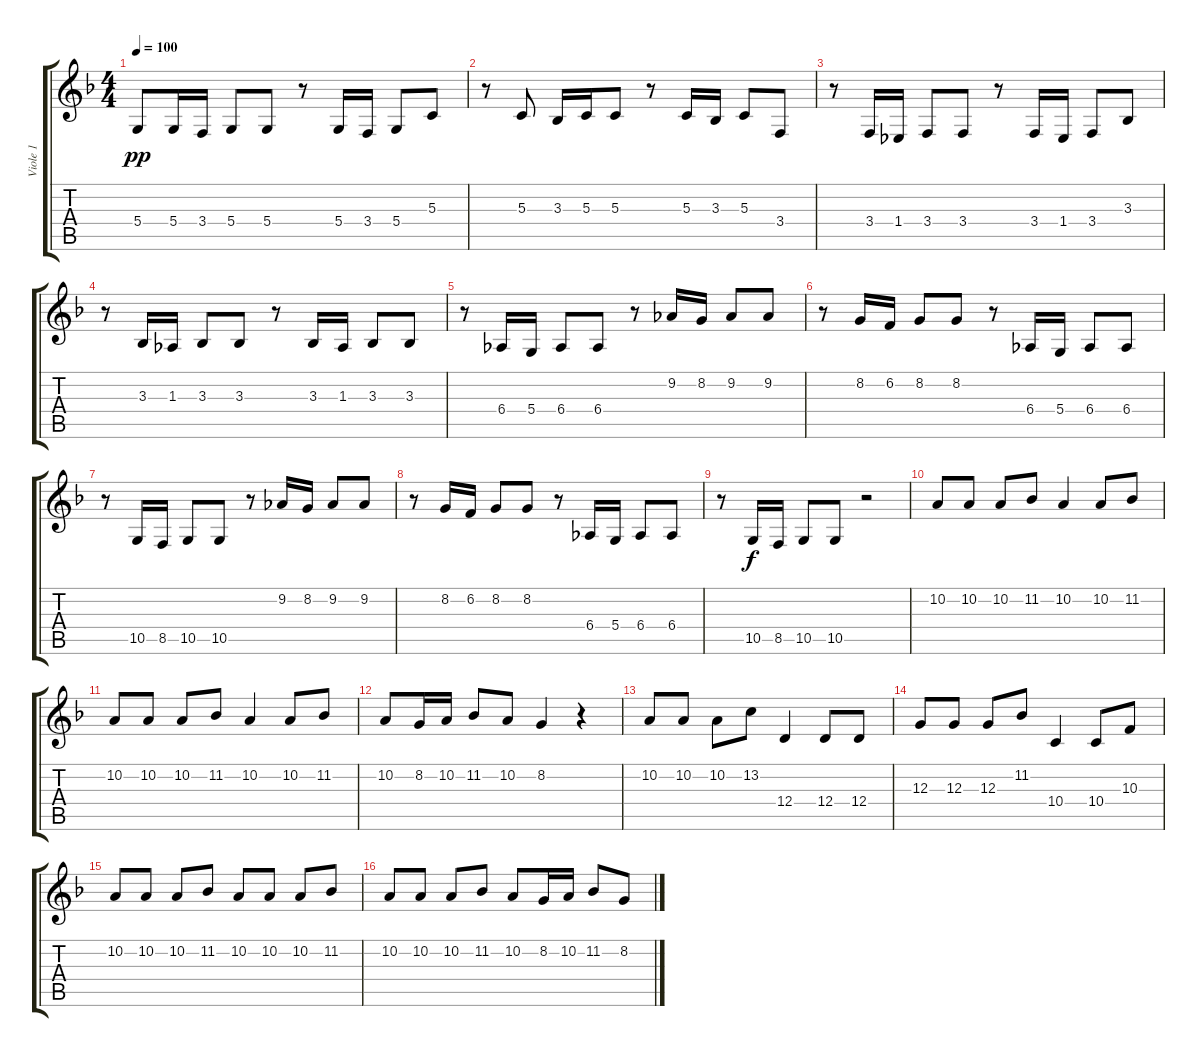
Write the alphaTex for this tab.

\track ("Viole 1" "Viole 1") {instrument violin}
\staff {score tabs}
\tuning (E4 B3 G3 D3 A2 E2) {hide}
\ts (4 4)
\tempo 100
\clef g2
\ks f
5.4.8{dy pp} 5.4.16 3.4.16 5.4.8 5.4.8 r.8 5.4.16 3.4.16 5.4.8 5.3.8 |
r.8 5.3.8 3.3.16 5.3.16 5.3.8 r.8 5.3.16 3.3.16 5.3.8 3.4.8 |
r.8 3.4.16 1.4.16 3.4.8 3.4.8 r.8 3.4.16 1.4.16 3.4.8 3.3.8 |
r.8 3.3.16 1.3.16 3.3.8 3.3.8 r.8 3.3.16 1.3.16 3.3.8 3.3.8 |
r.8 6.4.16 5.4.16 6.4.8 6.4.8 r.8 9.2.16 8.2.16 9.2.8 9.2.8 |
r.8 8.2.16 6.2.16 8.2.8 8.2.8 r.8 6.4.16 5.4.16 6.4.8 6.4.8 |
r.8 10.5.16 8.5.16 10.5.8 10.5.8 r.8 9.2.16 8.2.16 9.2.8 9.2.8 |
r.8 8.2.16 6.2.16 8.2.8 8.2.8 r.8 6.4.16 5.4.16 6.4.8 6.4.8 |
r.8 10.5.16{dy f} 8.5.16 10.5.8 10.5.8 r.2 |
10.2.8 10.2.8 10.2.8 11.2.8 10.2.4 10.2.8 11.2.8 |
10.2.8 10.2.8 10.2.8 11.2.8 10.2.4 10.2.8 11.2.8 |
10.2.8 8.2.16 10.2.16 11.2.8 10.2.8 8.2.4 r.4 |
10.2.8 10.2.8 10.2.8 13.2.8 12.4.4 12.4.8 12.4.8 |
12.3.8 12.3.8 12.3.8 11.2.8 10.4.4 10.4.8 10.3.8 |
10.2.8 10.2.8 10.2.8 11.2.8 10.2.8 10.2.8 10.2.8 11.2.8 |
10.2.8 10.2.8 10.2.8 11.2.8 10.2.8 8.2.16 10.2.16 11.2.8 8.2.8
